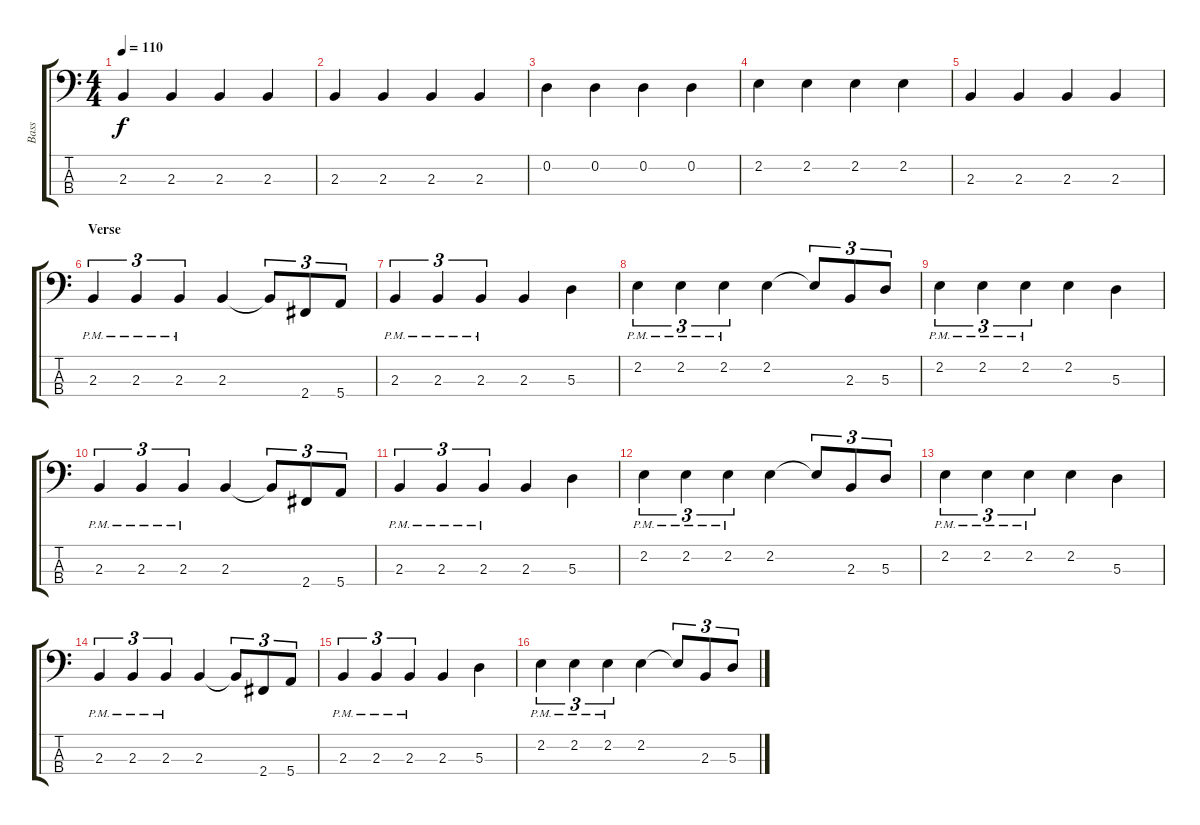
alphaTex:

\track ("Bass" "Bass") {instrument electricbassfinger}
\staff {score tabs}
\tuning (G2 D2 A1 E1) {hide}
\ts (4 4)
\tempo 110
\clef f4
\ks c
2.3.4{dy f} 2.3.4 2.3.4 2.3.4 |
2.3.4 2.3.4 2.3.4 2.3.4 |
0.2.4 0.2.4 0.2.4 0.2.4 |
2.2.4 2.2.4 2.2.4 2.2.4 |
2.3.4 2.3.4 2.3.4 2.3.4 |
\section ("" "Verse")
2.3{pm}.4{tu (3 2)} 2.3{pm}.4{tu (3 2)} 2.3{pm}.4{tu (3 2)} 2.3.4 2.3{t}.8{tu (3 2)} 2.4.8{tu (3 2)} 5.4.8{tu (3 2)} |
2.3{pm}.4{tu (3 2)} 2.3{pm}.4{tu (3 2)} 2.3{pm}.4{tu (3 2)} 2.3.4 5.3.4 |
2.2{pm}.4{tu (3 2)} 2.2{pm}.4{tu (3 2)} 2.2{pm}.4{tu (3 2)} 2.2.4 2.2{t}.8{tu (3 2)} 2.3.8{tu (3 2)} 5.3.8{tu (3 2)} |
2.2{pm}.4{tu (3 2)} 2.2{pm}.4{tu (3 2)} 2.2{pm}.4{tu (3 2)} 2.2.4 5.3.4 |
2.3{pm}.4{tu (3 2)} 2.3{pm}.4{tu (3 2)} 2.3{pm}.4{tu (3 2)} 2.3.4 2.3{t}.8{tu (3 2)} 2.4.8{tu (3 2)} 5.4.8{tu (3 2)} |
2.3{pm}.4{tu (3 2)} 2.3{pm}.4{tu (3 2)} 2.3{pm}.4{tu (3 2)} 2.3.4 5.3.4 |
2.2{pm}.4{tu (3 2)} 2.2{pm}.4{tu (3 2)} 2.2{pm}.4{tu (3 2)} 2.2.4 2.2{t}.8{tu (3 2)} 2.3.8{tu (3 2)} 5.3.8{tu (3 2)} |
2.2{pm}.4{tu (3 2)} 2.2{pm}.4{tu (3 2)} 2.2{pm}.4{tu (3 2)} 2.2.4 5.3.4 |
2.3{pm}.4{tu (3 2)} 2.3{pm}.4{tu (3 2)} 2.3{pm}.4{tu (3 2)} 2.3.4 2.3{t}.8{tu (3 2)} 2.4.8{tu (3 2)} 5.4.8{tu (3 2)} |
2.3{pm}.4{tu (3 2)} 2.3{pm}.4{tu (3 2)} 2.3{pm}.4{tu (3 2)} 2.3.4 5.3.4 |
2.2{pm}.4{tu (3 2)} 2.2{pm}.4{tu (3 2)} 2.2{pm}.4{tu (3 2)} 2.2.4 2.2{t}.8{tu (3 2)} 2.3.8{tu (3 2)} 5.3.8{tu (3 2)}
